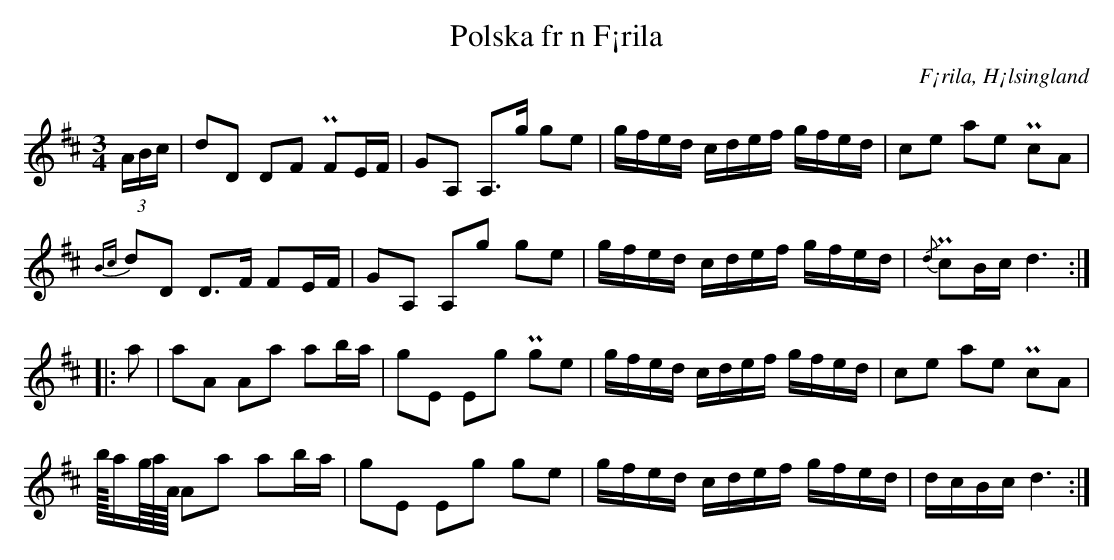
X:1
T:Polska fr n F¡rila
O:F¡rila, H¡lsingland
M:3/4
L:1/16
U:t=turn
K:D
(3ABc | d2D2 D2F2 PF2EF | G2A,2 A,2>g2 g2e2 | gfed cdef gfed | c2e2 a2e2 Pc2A2 |
{Bc}d2D2 D2>F2 F2EF | G2A,2 A,2g2 g2e2 | gfed cdef gfed | {/d}Pc2Bc d6 ::
a2 | a2A2 A2a2 a2ba | g2E2 E2g2 Pg2e2 | gfed cdef gfed | c2e2 a2e2 Pc2A2 |
b2/16a2/17g4/16a4/16A4/16 A2a2 a2ba | g2E2 E2g2 g2e2 | gfed cdef gfed | dcBc d6 :|
